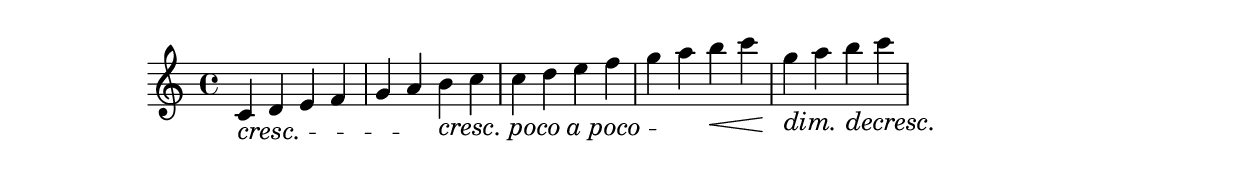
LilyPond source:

%% DO NOT EDIT this file manually; it is automatically
%% generated from LSR http://lsr.dsi.unimi.it
%% Make any changes in LSR itself, or in Documentation/snippets/new/ ,
%% and then run scripts/auxiliar/makelsr.py
%%
%% This file is in the public domain.
\version "2.14.2"

\header {
  lsrtags = "expressive-marks, tweaks-and-overrides"

  texidoc = "
Custom text spanners can be defined and used with hairpin and text
crescendos.  @code{\\<} and @code{\\>} produce hairpins by default,
@code{\\cresc} etc. produce text spanners by default.

"
  doctitle = "Dynamics text spanner postfix"
} % begin verbatim

% Some sample text dynamic spanners, to be used as postfix operators
crpoco =
#(make-music 'CrescendoEvent
             'span-direction START
             'span-type 'text
             'span-text "cresc. poco a poco")

\relative c' {
  c4\cresc d4 e4 f4 |
  g4 a4\! b4\crpoco c4 |
  c4 d4 e4 f4 |
  g4 a4\! b4\< c4 |
  g4\dim a4 b4\decresc c4\!
}
